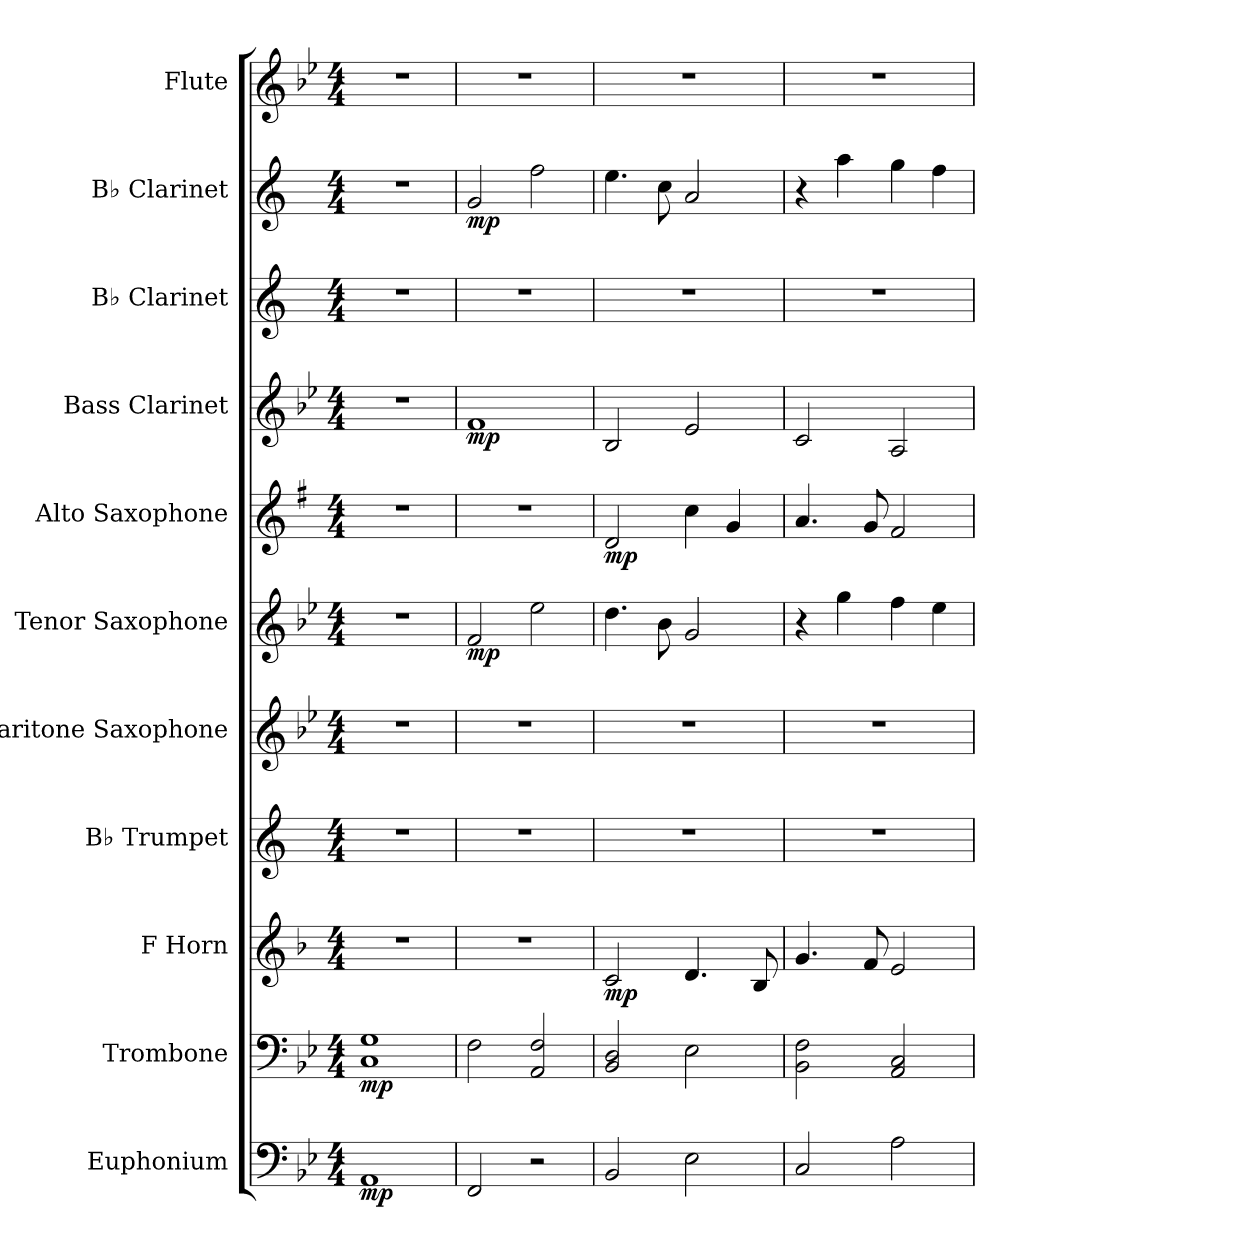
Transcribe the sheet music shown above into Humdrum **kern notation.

**kern	**dynam	**kern	**dynam	**kern	**dynam	**kern	**kern	**kern	**dynam	**kern	**dynam	**kern	**dynam	**kern	**kern	**dynam	**kern
*part11	*part11	*part10	*part10	*part9	*part9	*part8	*part7	*part6	*part6	*part5	*part5	*part4	*part4	*part3	*part2	*part2	*part1
*staff11	*staff11	*staff10	*staff10	*staff9	*staff9	*staff8	*staff7	*staff6	*staff6	*staff5	*staff5	*staff4	*staff4	*staff3	*staff2	*staff2	*staff1
*I"Euphonium	*	*I"Trombone	*	*I"F Horn	*	*I"B♭ Trumpet	*I"Baritone Saxophone	*I"Tenor Saxophone	*	*I"Alto Saxophone	*	*I"Bass Clarinet	*	*I"B♭ Clarinet	*I"B♭ Clarinet	*	*I"Flute
*I'Euph.	*	*I'Tbn.	*	*I'F Hn.	*	*I'B♭ Tpt.	*I'Bar. Sax.	*I'T. Sax.	*	*I'A. Sax.	*	*I'B. Cl.	*	*I'B♭ Cl.	*I'B♭ Cl.	*	*I'Fl.
*clefF4	*	*clefF4	*	*clefG2	*	*clefG2	*clefG2	*clefG2	*	*clefG2	*	*clefG2	*	*clefG2	*clefG2	*	*clefG2
*	*	*	*	*ITrd4c7	*	*ITrd1c2	*ITrd12c21	*ITrd8c14	*	*ITrd5c9	*	*ITrd8c14	*	*ITrd1c2	*ITrd1c2	*	*
*k[b-e-]	*	*k[b-e-]	*	*k[b-e-]	*	*k[b-e-]	*k[b-e-]	*k[b-e-]	*	*k[b-e-]	*	*k[b-e-]	*	*k[b-e-]	*k[b-e-]	*	*k[b-e-]
*M4/4	*	*M4/4	*	*M4/4	*	*M4/4	*M4/4	*M4/4	*	*M4/4	*	*M4/4	*	*M4/4	*M4/4	*	*M4/4
*MM77	*	*MM77	*	*MM77	*	*MM77	*MM77	*MM77	*	*MM77	*	*MM77	*	*MM77	*MM77	*	*MM77
=1	=1	=1	=1	=1	=1	=1	=1	=1	=1	=1	=1	=1	=1	=1	=1	=1	=1
!	!LO:DY:b	!	!LO:DY:b	!	!	!	!	!	!	!	!	!	!	!	!	!	!
1AA	mp	1C 1G	mp	1r	.	1r	1r	1r	.	1r	.	1r	.	1r	1r	.	1r
=2	=2	=2	=2	=2	=2	=2	=2	=2	=2	=2	=2	=2	=2	=2	=2	=2	=2
!	!	!	!	!	!	!	!	!	!LO:DY:b	!	!	!	!LO:DY:b	!	!	!LO:DY:b	!
2FF/	.	2F\	.	1r	.	1r	1r	2F/	mp	1r	.	1F	mp	1r	2f/	mp	1r
2r	.	2AA/ 2F/	.	.	.	.	.	2e-\	.	.	.	.	.	.	2ee-\	.	.
=3	=3	=3	=3	=3	=3	=3	=3	=3	=3	=3	=3	=3	=3	=3	=3	=3	=3
!	!	!	!	!	!LO:DY:b	!	!	!	!	!	!LO:DY:b	!	!	!	!	!	!
2BB-/	.	2BB-/ 2D/	.	2F/	mp	1r	1r	4.d\	.	2F/	mp	2BB-/	.	1r	4.dd\	.	1r
.	.	.	.	.	.	.	.	8B-\	.	.	.	.	.	.	8b-\	.	.
2E-\	.	2E-\	.	4.G/	.	.	.	2G/	.	4e-\	.	2E-/	.	.	2g/	.	.
.	.	.	.	.	.	.	.	.	.	4B-/	.	.	.	.	.	.	.
.	.	.	.	8E-/	.	.	.	.	.	.	.	.	.	.	.	.	.
=4	=4	=4	=4	=4	=4	=4	=4	=4	=4	=4	=4	=4	=4	=4	=4	=4	=4
2C/	.	2BB-\ 2F\	.	4.c/	.	1r	1r	4r	.	4.c/	.	2C/	.	1r	4r	.	1r
.	.	.	.	.	.	.	.	4g\	.	.	.	.	.	.	4gg\	.	.
.	.	.	.	8B-/	.	.	.	.	.	8B-/	.	.	.	.	.	.	.
2A\	.	2AA/ 2C/	.	2A/	.	.	.	4f\	.	2A/	.	2AA/	.	.	4ff\	.	.
.	.	.	.	.	.	.	.	4e-\	.	.	.	.	.	.	4ee-\	.	.
=	=	=	=	=	=	=	=	=	=	=	=	=	=	=	=	=	=
*-	*-	*-	*-	*-	*-	*-	*-	*-	*-	*-	*-	*-	*-	*-	*-	*-	*-
